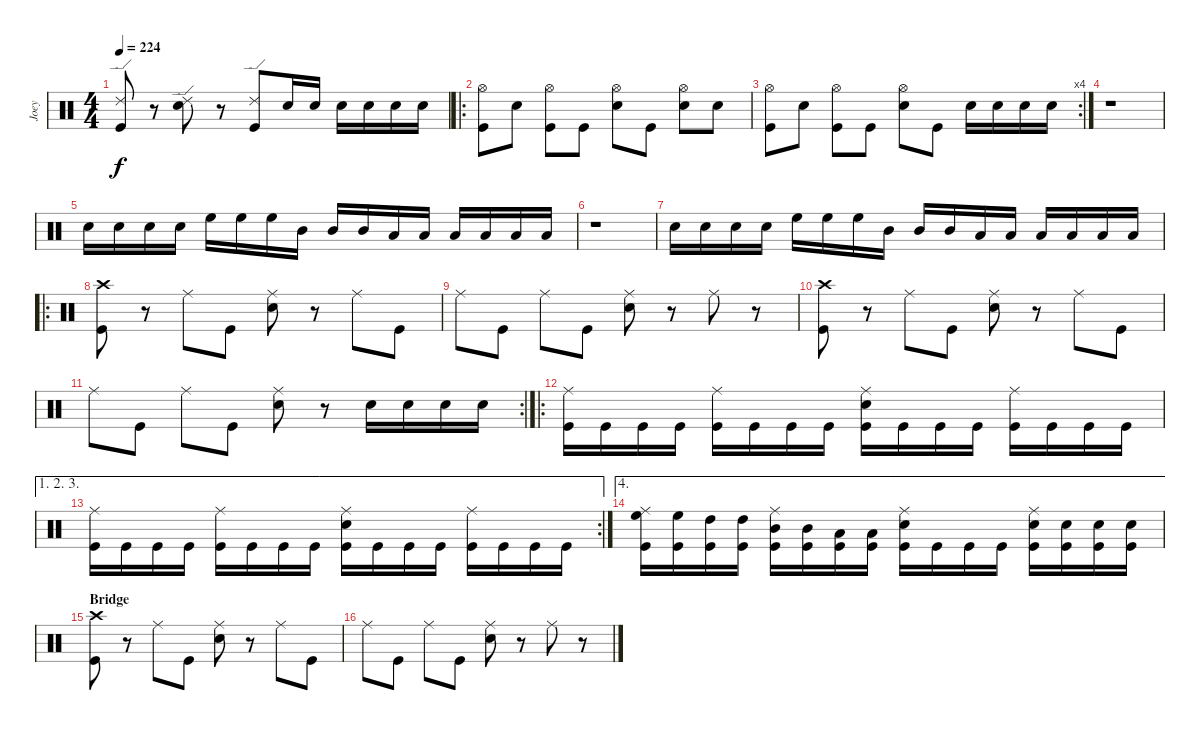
\track ("Joey" "Joey") {instrument percussion}
\staff {score}
\articulation defaults
\ts (4 4)
\tempo 224
\clef neutral
\ks c
("Ride (edge) 2" "Kick (hit)").8{dy f} r.8 ("Ride (edge) 2" "Snare (hit) 2").8 r.8 ("Ride (edge) 2" "Kick (hit)").8 "Snare (hit) 2".16 "Snare (hit) 2".16 "Snare (hit) 2".16 "Snare (hit) 2".16 "Snare (hit) 2".16 "Snare (hit) 2".16 |
\ro
("Hi-Hat (open)" "Kick (hit)").8 "Snare (hit) 2".8 ("Hi-Hat (open)" "Kick (hit)").8 "Kick (hit)".8 ("Hi-Hat (open)" "Snare (hit) 2").8 "Kick (hit)".8 ("Hi-Hat (open)" "Snare (hit) 2").8 "Snare (hit) 2".8 |
\rc 4
("Hi-Hat (open)" "Kick (hit)").8 "Snare (hit) 2".8 ("Hi-Hat (open)" "Kick (hit)").8 "Kick (hit)".8 ("Hi-Hat (open)" "Snare (hit) 2").8 "Kick (hit)".8 "Snare (hit) 2".16 "Snare (hit) 2".16 "Snare (hit) 2".16 "Snare (hit) 2".16 |
r.1 |
"Snare (hit) 2".16 "Snare (hit) 2".16 "Snare (hit) 2".16 "Snare (hit) 2".16 "High Floor Tom (hit)".16 "High Floor Tom (hit)".16 "High Floor Tom (hit)".16 "Mid Tom (hit)".16 "Mid Tom (hit)".16 "Mid Tom (hit)".16 "Low Tom (hit)".16 "Low Tom (hit)".16 "Low Tom (hit)".16 "Low Floor Tom (hit)".16 "Low Floor Tom (hit)".16 "Low Floor Tom (hit)".16 |
r.1 |
"Snare (hit) 2".16 "Snare (hit) 2".16 "Snare (hit) 2".16 "Snare (hit) 2".16 "High Floor Tom (hit)".16 "High Floor Tom (hit)".16 "High Floor Tom (hit)".16 "Mid Tom (hit)".16 "Mid Tom (hit)".16 "Mid Tom (hit)".16 "Low Tom (hit)".16 "Low Tom (hit)".16 "Low Tom (hit)".16 "Low Floor Tom (hit)".16 "Low Floor Tom (hit)".16 "Low Floor Tom (hit)".16 |
\ro
("Crash high (hit)" "Kick (hit)").8 r.8 "Ride (middle)".8 "Kick (hit)".8 ("Ride (middle)" "Snare (hit) 2").8 r.8 "Ride (middle)".8 "Kick (hit)".8 |
"Ride (middle)".8 "Kick (hit)".8 "Ride (middle)".8 "Kick (hit)".8 ("Ride (middle)" "Snare (hit) 2").8 r.8 "Ride (middle)".8 r.8 |
("Crash high (hit)" "Kick (hit)").8 r.8 "Ride (middle)".8 "Kick (hit)".8 ("Ride (middle)" "Snare (hit) 2").8 r.8 "Ride (middle)".8 "Kick (hit)".8 |
\rc 2 "Ride (middle)".8 "Kick (hit)".8 "Ride (middle)".8 "Kick (hit)".8
("Ride (middle)" "Snare (hit) 2").8 r.8 "Snare (hit) 2".16 "Snare (hit) 2".16 "Snare (hit) 2".16 "Snare (hit) 2".16 |
\ro
("Ride (middle)" "Kick (hit)").16 "Kick (hit)".16 "Kick (hit)".16 "Kick (hit)".16 ("Ride (middle)" "Kick (hit)").16 "Kick (hit)".16 "Kick (hit)".16 "Kick (hit)".16 ("Ride (middle)" "Snare (hit) 2" "Kick (hit)").16 "Kick (hit)".16 "Kick (hit)".16 "Kick (hit)".16 ("Ride (middle)" "Kick (hit)").16 "Kick (hit)".16 "Kick (hit)".16 "Kick (hit)".16 |
\ae (1 2 3)
\rc 2
("Ride (middle)" "Kick (hit)").16 "Kick (hit)".16 "Kick (hit)".16 "Kick (hit)".16 ("Ride (middle)" "Kick (hit)").16 "Kick (hit)".16 "Kick (hit)".16 "Kick (hit)".16 ("Ride (middle)" "Snare (hit) 2" "Kick (hit)").16 "Kick (hit)".16 "Kick (hit)".16 "Kick (hit)".16 ("Ride (middle)" "Kick (hit)").16 "Kick (hit)".16 "Kick (hit)".16 "Kick (hit)".16 |
\ae 4
("Ride (middle)" "High Floor Tom (hit)" "Kick (hit)").16 ("High Floor Tom (hit)" "Kick (hit)").16 ("High Tom (hit)" "Kick (hit)").16 ("High Tom (hit)" "Kick (hit)").16 ("Ride (middle)" "Mid Tom (hit)" "Kick (hit)").16 ("Mid Tom (hit)" "Kick (hit)").16 ("Low Tom (hit)" "Kick (hit)").16 ("Low Tom (hit)" "Kick (hit)").16 ("Ride (middle)" "Snare (hit) 2" "Kick (hit)").16 "Kick (hit)".16 "Kick (hit)".16 "Kick (hit)".16 ("Ride (middle)" "Snare (hit) 2" "Kick (hit)").16 ("Snare (hit) 2" "Kick (hit)").16 ("Snare (hit) 2" "Kick (hit)").16 ("Snare (hit) 2" "Kick (hit)").16 |
\section ("" "Bridge")
("Crash high (hit)" "Kick (hit)").8 r.8 "Ride (middle)".8 "Kick (hit)".8 ("Ride (middle)" "Snare (hit) 2").8 r.8 "Ride (middle)".8 "Kick (hit)".8 |
"Ride (middle)".8 "Kick (hit)".8 "Ride (middle)".8 "Kick (hit)".8 ("Ride (middle)" "Snare (hit) 2").8 r.8 "Ride (middle)".8 r.8
